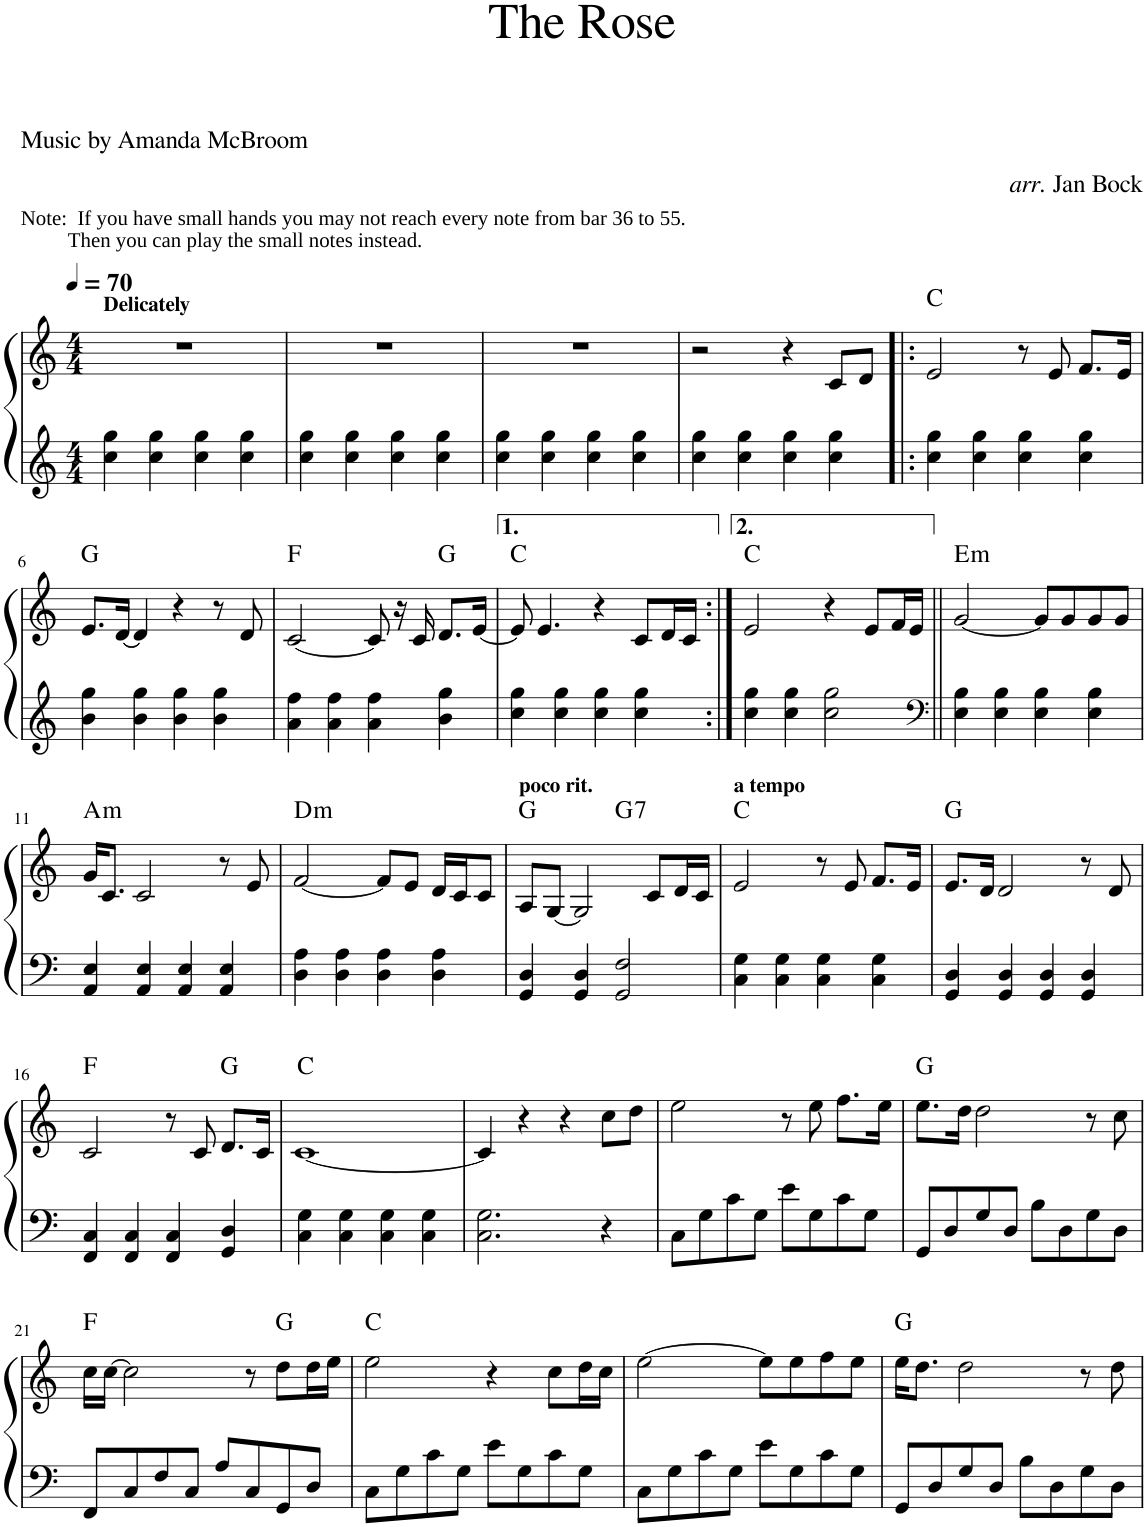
**kern	**kern	**harte
*part1	*part1	*part1
*staff2	*staff1	*
*I"Klavier	*	*
*I'Klav.	*	*
*clefG2	*clefG2	*
*k[]	*k[]	*
*M4/4	*M4/4	*
*MM70	*MM70	*
=1	=1	=1
!	!LO:TX:a:B:t=Delicately	!
4cc\ 4gg\	1r	.
4cc\ 4gg\	.	.
4cc\ 4gg\	.	.
4cc\ 4gg\	.	.
=2	=2	=2
4cc\ 4gg\	1r	.
4cc\ 4gg\	.	.
4cc\ 4gg\	.	.
4cc\ 4gg\	.	.
=3	=3	=3
4cc\ 4gg\	1r	.
4cc\ 4gg\	.	.
4cc\ 4gg\	.	.
4cc\ 4gg\	.	.
=4	=4	=4
4cc\ 4gg\	2r	.
4cc\ 4gg\	.	.
4cc\ 4gg\	4r	.
4cc\ 4gg\	8c/L	.
.	8d/J	.
=5!|:	=5!|:	=5!|:
4cc\ 4gg\	2e/	C:maj
4cc\ 4gg\	.	.
4cc\ 4gg\	8r	.
.	8e/	.
4cc\ 4gg\	8.f/L	.
.	16e/Jk	.
!!LO:LB:g=z
=6	=6	=6
4b\ 4gg\	8.e/L	G:maj
.	[16d/Jk	.
4b\ 4gg\	4d/]	.
4b\ 4gg\	4r	.
4b\ 4gg\	8r	.
.	8d/	.
=7	=7	=7
4a\ 4ff\	[2c/	F:maj
4a\ 4ff\	.	.
4a\ 4ff\	8c/]	.
.	16r	.
.	16c/	.
4b\ 4gg\	8.d/L	G:maj
.	[16e/Jk	.
=8	=8	=8
4cc\ 4gg\	8e/]	C:maj
.	4.e/	.
4cc\ 4gg\	.	.
4cc\ 4gg\	4r	.
4cc\ 4gg\	8c/L	.
.	16d/L	.
.	16c/JJ	.
=9:|!	=9:|!	=9:|!
4cc\ 4gg\	2e/	C:maj
4cc\ 4gg\	.	.
2cc\ 2gg\	4r	.
.	8e/L	.
.	16f/L	.
.	16e/JJ	.
=10||	=10||	=10||
*clefF4	*	*
!	!	!LO:H:kt=m
4E\ 4B\	[2g/	E:min
4E\ 4B\	.	.
4E\ 4B\	8g/L]	.
.	8g/	.
4E\ 4B\	8g/	.
.	8g/J	.
!!LO:LB:g=z
=11	=11	=11
!	!	!LO:H:kt=m
4AA/ 4E/	16g/KL	A:min
.	8.c/J	.
4AA/ 4E/	2c/	.
4AA/ 4E/	.	.
4AA/ 4E/	8r	.
.	8e/	.
=12	=12	=12
!	!	!LO:H:kt=m
4D\ 4A\	[2f/	D:min
4D\ 4A\	.	.
4D\ 4A\	8f/L]	.
.	8e/J	.
4D\ 4A\	16d/LL	.
.	16c/J	.
.	8c/J	.
=13	=13	=13
!	!LO:TX:a:B:t=poco rit.	!
*	*^	*
4GG/ 4D/	8A/L	2ryy	G:maj
.	[8G/J	.	.
4GG/ 4D/	2G/]	.	.
!	!	!	!LO:H:kt=7
2GG/ 2F/	.	2ryy	G:7
.	8c/L	.	.
.	16d/L	.	.
.	16c/JJ	.	.
=14	=14	=14	=14
!	!LO:TX:a:B:t=a tempo	!	!
*	*v	*v	*
4C\ 4G\	2e/	C:maj
4C\ 4G\	.	.
4C\ 4G\	8r	.
.	8e/	.
4C\ 4G\	8.f/L	.
.	16e/Jk	.
=15	=15	=15
4GG/ 4D/	8.e/L	G:maj
.	16d/Jk	.
4GG/ 4D/	2d/	.
4GG/ 4D/	.	.
4GG/ 4D/	8r	.
.	8d/	.
!!LO:LB:g=z
=16	=16	=16
4FF/ 4C/	2c/	F:maj
4FF/ 4C/	.	.
4FF/ 4C/	8r	.
.	8c/	.
4GG/ 4D/	8.d/L	G:maj
.	16c/Jk	.
=17	=17	=17
4C\ 4G\	[1c	C:maj
4C\ 4G\	.	.
4C\ 4G\	.	.
4C\ 4G\	.	.
=18	=18	=18
2.C\ 2.G\	4c/]	.
.	4r	.
.	4r	.
4r	8cc\L	.
.	8dd\J	.
=19	=19	=19
8C\L	2ee\	.
8G\	.	.
8c\	.	.
8G\J	.	.
8e\L	8r	.
8G\	8ee\	.
8c\	8.ff\L	.
8G\J	.	.
.	16ee\Jk	.
=20	=20	=20
8GG/L	8.ee\L	G:maj
8D/	.	.
.	16dd\Jk	.
8G/	2dd\	.
8D/J	.	.
8B\L	.	.
8D\	.	.
8G\	8r	.
8D\J	8cc\	.
!!LO:LB:g=z
=21	=21	=21
8FF/L	16cc\LL	F:maj
.	[16cc\JJ	.
8C/	2cc\]	.
8F/	.	.
8C/J	.	.
8A/L	.	.
8C/	8r	.
8GG/	8dd\L	G:maj
8D/J	16dd\L	.
.	16ee\JJ	.
=22	=22	=22
8C\L	2ee\	C:maj
8G\	.	.
8c\	.	.
8G\J	.	.
8e\L	4r	.
8G\	.	.
8c\	8cc\L	.
8G\J	16dd\L	.
.	16cc\JJ	.
=23	=23	=23
8C\L	[2ee\	.
8G\	.	.
8c\	.	.
8G\J	.	.
8e\L	8ee\L]	.
8G\	8ee\	.
8c\	8ff\	.
8G\J	8ee\J	.
=24	=24	=24
8GG/L	16ee\KL	G:maj
.	8.dd\J	.
8D/	.	.
8G/	2dd\	.
8D/J	.	.
8B\L	.	.
8D\	.	.
8G\	8r	.
8D\J	8dd\	.
=	=	=
*-	*-	*-
